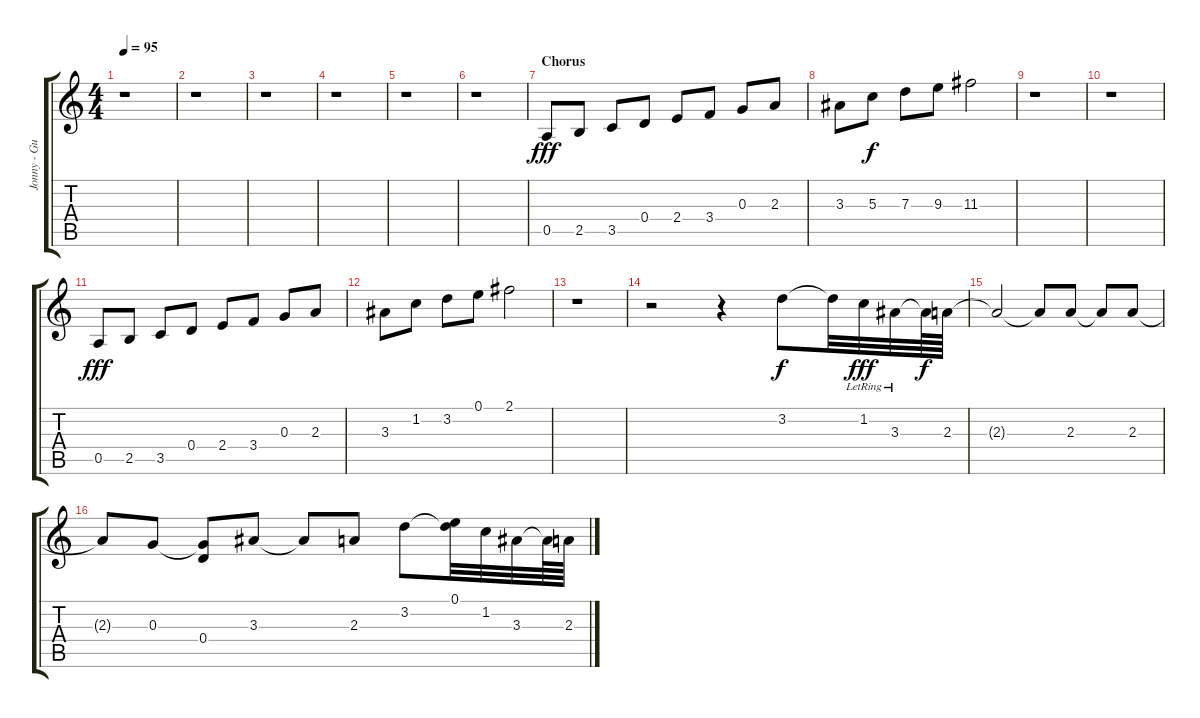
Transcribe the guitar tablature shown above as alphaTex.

\track ("Jonny - Guitar" "Jonny - Gu") {instrument electricguitarjazz}
\staff {score tabs}
\tuning (E4 B3 G3 D3 A2 E2) {hide}
\ts (4 4)
\tempo 95
\clef g2
\ks c
r.1{dy fff} |
r.1 |
r.1 |
r.1 |
r.1 |
r.1 |
\section ("" "Chorus")
0.5.8 2.5.8 3.5.8 0.4.8 2.4.8 3.4.8 0.3.8 2.3.8 |
3.3.8 5.3.8{dy f} 7.3.8 9.3.8 11.3.2 |
r.1 |
r.1 |
0.5.8{dy fff} 2.5.8 3.5.8 0.4.8 2.4.8 3.4.8 0.3.8 2.3.8 |
3.3.8 1.2.8 3.2.8 0.1.8 2.1.2 |
r.1 |
r.2 r.4 3.2.8{dy f} 3.2{t}.32 1.2{lr}.32{dy fff} 3.3{lr}.32 3.3{t}.64{dy f} 2.3.64 |
2.3{t}.2 2.3{t}.8 2.3.8 2.3{t}.8 2.3.8 |
2.3{t}.8 0.3.8 (0.3{t} 0.4).8 3.3.8 3.3{t}.8 2.3.8 3.2.8 (0.1 3.2{t}).32 1.2.32 3.3.32 3.3{t}.64 2.3.64
